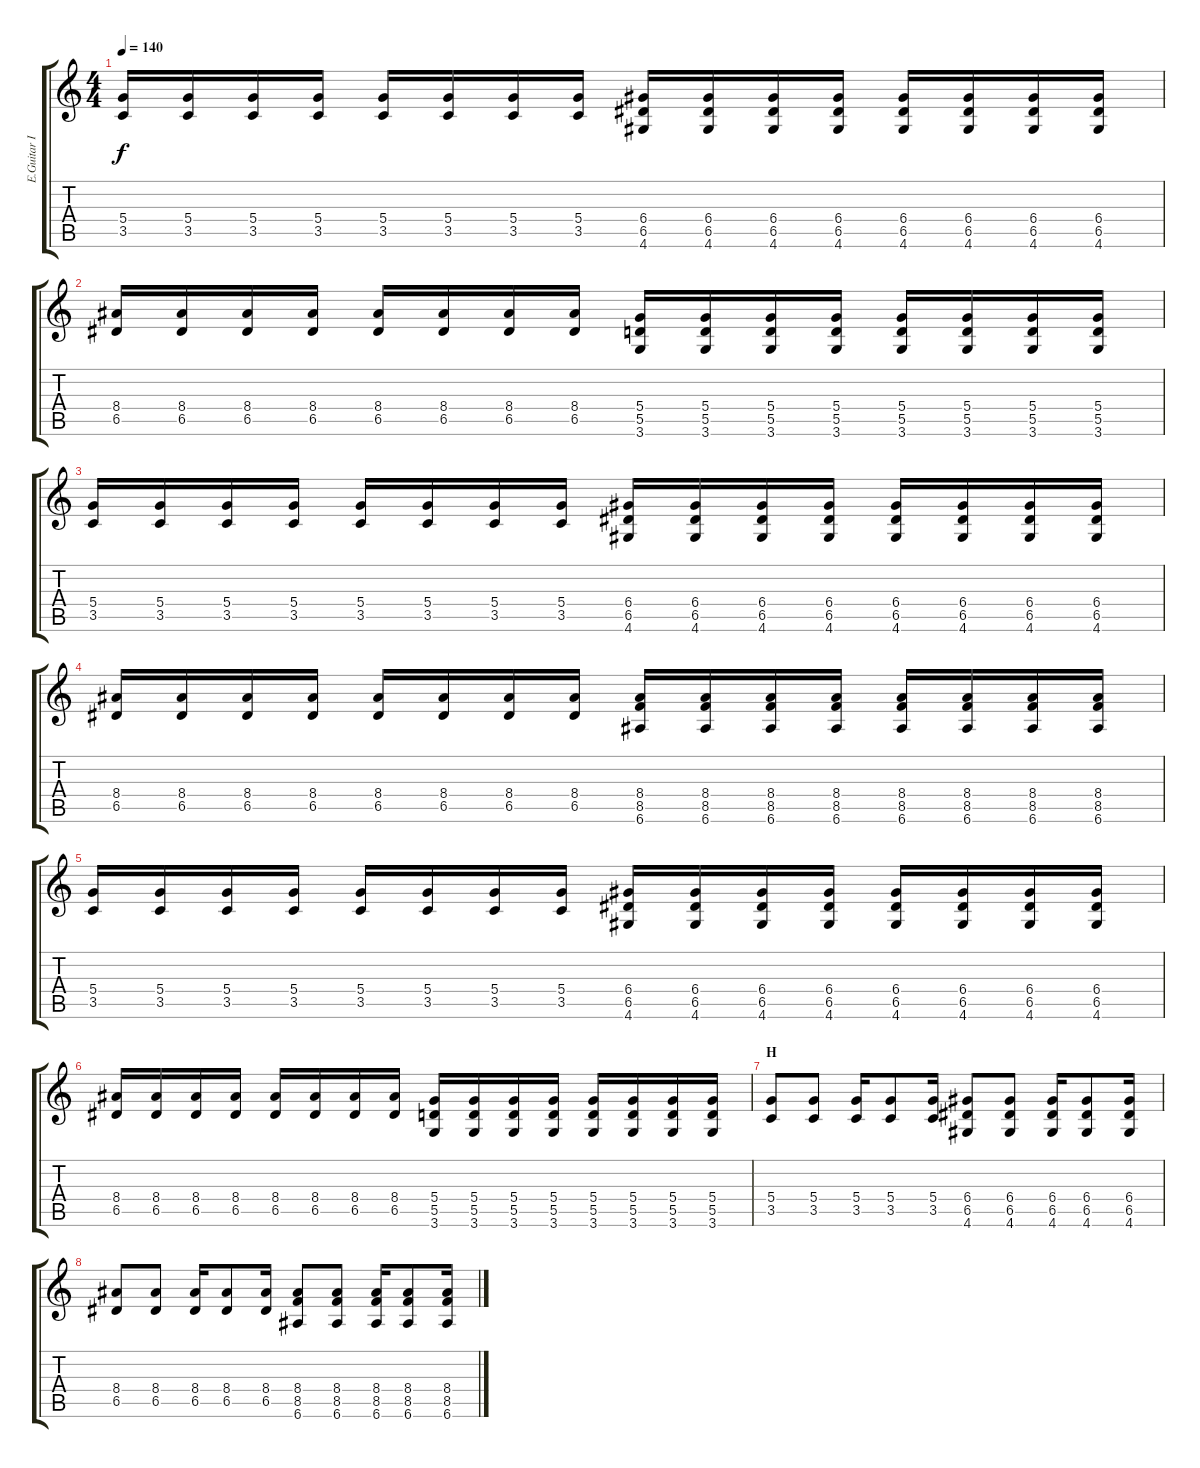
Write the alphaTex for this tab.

\track ("E.Guitar II (Takuro) - Distortion" "E.Guitar I") {instrument overdrivenguitar}
\staff {score tabs}
\tuning (E4 B3 G3 D3 A2 E2) {hide}
\ts (4 4)
\tempo 140
\clef g2
\ks c
(5.4 3.5).16{dy f} (5.4 3.5).16 (5.4 3.5).16 (5.4 3.5).16 (5.4 3.5).16 (5.4 3.5).16 (5.4 3.5).16 (5.4 3.5).16 (6.4 6.5 4.6).16 (6.4 6.5 4.6).16 (6.4 6.5 4.6).16 (6.4 6.5 4.6).16 (6.4 6.5 4.6).16 (6.4 6.5 4.6).16 (6.4 6.5 4.6).16 (6.4 6.5 4.6).16 |
(8.4 6.5).16 (8.4 6.5).16 (8.4 6.5).16 (8.4 6.5).16 (8.4 6.5).16 (8.4 6.5).16 (8.4 6.5).16 (8.4 6.5).16 (5.4 5.5 3.6).16 (5.4 5.5 3.6).16 (5.4 5.5 3.6).16 (5.4 5.5 3.6).16 (5.4 5.5 3.6).16 (5.4 5.5 3.6).16 (5.4 5.5 3.6).16 (5.4 5.5 3.6).16 |
(5.4 3.5).16 (5.4 3.5).16 (5.4 3.5).16 (5.4 3.5).16 (5.4 3.5).16 (5.4 3.5).16 (5.4 3.5).16 (5.4 3.5).16 (6.4 6.5 4.6).16 (6.4 6.5 4.6).16 (6.4 6.5 4.6).16 (6.4 6.5 4.6).16 (6.4 6.5 4.6).16 (6.4 6.5 4.6).16 (6.4 6.5 4.6).16 (6.4 6.5 4.6).16 |
(8.4 6.5).16 (8.4 6.5).16 (8.4 6.5).16 (8.4 6.5).16 (8.4 6.5).16 (8.4 6.5).16 (8.4 6.5).16 (8.4 6.5).16 (8.4 8.5 6.6).16 (8.4 8.5 6.6).16 (8.4 8.5 6.6).16 (8.4 8.5 6.6).16 (8.4 8.5 6.6).16 (8.4 8.5 6.6).16 (8.4 8.5 6.6).16 (8.4 8.5 6.6).16 |
(5.4 3.5).16 (5.4 3.5).16 (5.4 3.5).16 (5.4 3.5).16 (5.4 3.5).16 (5.4 3.5).16 (5.4 3.5).16 (5.4 3.5).16 (6.4 6.5 4.6).16 (6.4 6.5 4.6).16 (6.4 6.5 4.6).16 (6.4 6.5 4.6).16 (6.4 6.5 4.6).16 (6.4 6.5 4.6).16 (6.4 6.5 4.6).16 (6.4 6.5 4.6).16 |
(8.4 6.5).16 (8.4 6.5).16 (8.4 6.5).16 (8.4 6.5).16 (8.4 6.5).16 (8.4 6.5).16 (8.4 6.5).16 (8.4 6.5).16 (5.4 5.5 3.6).16 (5.4 5.5 3.6).16 (5.4 5.5 3.6).16 (5.4 5.5 3.6).16 (5.4 5.5 3.6).16 (5.4 5.5 3.6).16 (5.4 5.5 3.6).16 (5.4 5.5 3.6).16 |
\section ("" "H")
(5.4 3.5).8 (5.4 3.5).8 (5.4 3.5).16 (5.4 3.5).8 (5.4 3.5).16 (6.4 6.5 4.6).8 (6.4 6.5 4.6).8 (6.4 6.5 4.6).16 (6.4 6.5 4.6).8 (6.4 6.5 4.6).16 |
(8.4 6.5).8 (8.4 6.5).8 (8.4 6.5).16 (8.4 6.5).8 (8.4 6.5).16 (8.4 8.5 6.6).8 (8.4 8.5 6.6).8 (8.4 8.5 6.6).16 (8.4 8.5 6.6).8 (8.4 8.5 6.6).16
